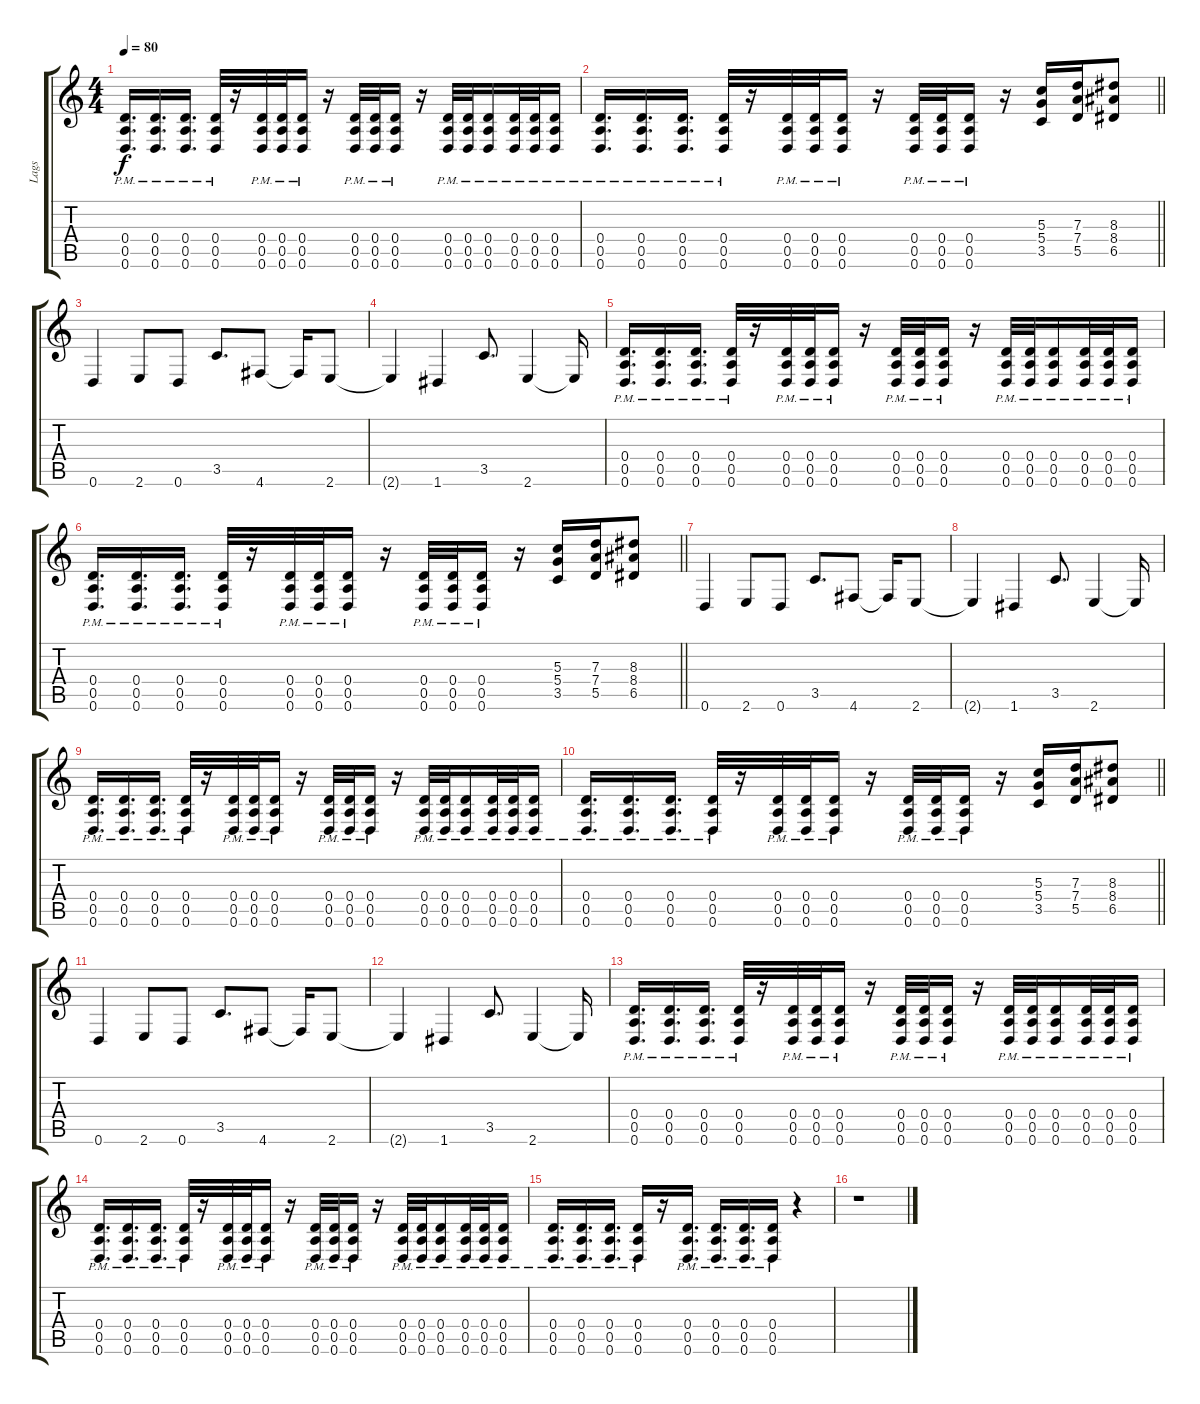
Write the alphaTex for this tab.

\track ("Lags" "Lags") {instrument distortionguitar}
\staff {score tabs}
\tuning (E4 B3 G3 D3 A2 D2) {hide}
\ts (4 4)
\tempo 80
\clef g2
\ks c
(0.4{pm} 0.5{pm} 0.6{pm}).16{d dy f} (0.4{pm} 0.5{pm} 0.6{pm}).16{d} (0.4{pm} 0.5{pm} 0.6{pm}).16{d} (0.4{pm} 0.5{pm} 0.6{pm}).32 r.16 (0.4{pm} 0.5{pm} 0.6{pm}).32 (0.4{pm} 0.5{pm} 0.6{pm}).32 (0.4{pm} 0.5{pm} 0.6{pm}).16 r.16 (0.4{pm} 0.5{pm} 0.6{pm}).32 (0.4{pm} 0.5{pm} 0.6{pm}).32 (0.4{pm} 0.5{pm} 0.6{pm}).16 r.16 (0.4{pm} 0.5{pm} 0.6{pm}).32 (0.4{pm} 0.5{pm} 0.6{pm}).32 (0.4{pm} 0.5{pm} 0.6{pm}).16 (0.4{pm} 0.5{pm} 0.6{pm}).32 (0.4{pm} 0.5{pm} 0.6{pm}).32 (0.4{pm} 0.5{pm} 0.6{pm}).16 |
\barLineRight lightlight
(0.4{pm} 0.5{pm} 0.6{pm}).16{d} (0.4{pm} 0.5{pm} 0.6{pm}).16{d} (0.4{pm} 0.5{pm} 0.6{pm}).16{d} (0.4{pm} 0.5{pm} 0.6{pm}).32 r.16 (0.4{pm} 0.5{pm} 0.6{pm}).32 (0.4{pm} 0.5{pm} 0.6{pm}).32 (0.4{pm} 0.5{pm} 0.6{pm}).16 r.16 (0.4{pm} 0.5{pm} 0.6{pm}).32 (0.4{pm} 0.5{pm} 0.6{pm}).32 (0.4{pm} 0.5{pm} 0.6{pm}).16 r.16 (5.3 5.4 3.5).16 (7.3 7.4 5.5).16 (8.3 8.4 6.5).8 |
0.6.4 2.6.8 0.6.8 3.5.8{d} 4.6.8 4.6{t}.16 2.6.8 |
2.6{t}.4 1.6.4 3.5.8{d} 2.6.4 2.6{t}.16 |
(0.4{pm} 0.5{pm} 0.6{pm}).16{d} (0.4{pm} 0.5{pm} 0.6{pm}).16{d} (0.4{pm} 0.5{pm} 0.6{pm}).16{d} (0.4{pm} 0.5{pm} 0.6{pm}).32 r.16 (0.4{pm} 0.5{pm} 0.6{pm}).32 (0.4{pm} 0.5{pm} 0.6{pm}).32 (0.4{pm} 0.5{pm} 0.6{pm}).16 r.16 (0.4{pm} 0.5{pm} 0.6{pm}).32 (0.4{pm} 0.5{pm} 0.6{pm}).32 (0.4{pm} 0.5{pm} 0.6{pm}).16 r.16 (0.4{pm} 0.5{pm} 0.6{pm}).32 (0.4{pm} 0.5{pm} 0.6{pm}).32 (0.4{pm} 0.5{pm} 0.6{pm}).16 (0.4{pm} 0.5{pm} 0.6{pm}).32 (0.4{pm} 0.5{pm} 0.6{pm}).32 (0.4{pm} 0.5{pm} 0.6{pm}).16 |
\barLineRight lightlight
(0.4{pm} 0.5{pm} 0.6{pm}).16{d} (0.4{pm} 0.5{pm} 0.6{pm}).16{d} (0.4{pm} 0.5{pm} 0.6{pm}).16{d} (0.4{pm} 0.5{pm} 0.6{pm}).32 r.16 (0.4{pm} 0.5{pm} 0.6{pm}).32 (0.4{pm} 0.5{pm} 0.6{pm}).32 (0.4{pm} 0.5{pm} 0.6{pm}).16 r.16 (0.4{pm} 0.5{pm} 0.6{pm}).32 (0.4{pm} 0.5{pm} 0.6{pm}).32 (0.4{pm} 0.5{pm} 0.6{pm}).16 r.16 (5.3 5.4 3.5).16 (7.3 7.4 5.5).16 (8.3 8.4 6.5).8 |
0.6.4 2.6.8 0.6.8 3.5.8{d} 4.6.8 4.6{t}.16 2.6.8 |
2.6{t}.4 1.6.4 3.5.8{d} 2.6.4 2.6{t}.16 |
(0.4{pm} 0.5{pm} 0.6{pm}).16{d} (0.4{pm} 0.5{pm} 0.6{pm}).16{d} (0.4{pm} 0.5{pm} 0.6{pm}).16{d} (0.4{pm} 0.5{pm} 0.6{pm}).32 r.16 (0.4{pm} 0.5{pm} 0.6{pm}).32 (0.4{pm} 0.5{pm} 0.6{pm}).32 (0.4{pm} 0.5{pm} 0.6{pm}).16 r.16 (0.4{pm} 0.5{pm} 0.6{pm}).32 (0.4{pm} 0.5{pm} 0.6{pm}).32 (0.4{pm} 0.5{pm} 0.6{pm}).16 r.16 (0.4{pm} 0.5{pm} 0.6{pm}).32 (0.4{pm} 0.5{pm} 0.6{pm}).32 (0.4{pm} 0.5{pm} 0.6{pm}).16 (0.4{pm} 0.5{pm} 0.6{pm}).32 (0.4{pm} 0.5{pm} 0.6{pm}).32 (0.4{pm} 0.5{pm} 0.6{pm}).16 |
\barLineRight lightlight
(0.4{pm} 0.5{pm} 0.6{pm}).16{d} (0.4{pm} 0.5{pm} 0.6{pm}).16{d} (0.4{pm} 0.5{pm} 0.6{pm}).16{d} (0.4{pm} 0.5{pm} 0.6{pm}).32 r.16 (0.4{pm} 0.5{pm} 0.6{pm}).32 (0.4{pm} 0.5{pm} 0.6{pm}).32 (0.4{pm} 0.5{pm} 0.6{pm}).16 r.16 (0.4{pm} 0.5{pm} 0.6{pm}).32 (0.4{pm} 0.5{pm} 0.6{pm}).32 (0.4{pm} 0.5{pm} 0.6{pm}).16 r.16 (5.3 5.4 3.5).16 (7.3 7.4 5.5).16 (8.3 8.4 6.5).8 |
0.6.4 2.6.8 0.6.8 3.5.8{d} 4.6.8 4.6{t}.16 2.6.8 |
2.6{t}.4 1.6.4 3.5.8{d} 2.6.4 2.6{t}.16 |
(0.4{pm} 0.5{pm} 0.6{pm}).16{d} (0.4{pm} 0.5{pm} 0.6{pm}).16{d} (0.4{pm} 0.5{pm} 0.6{pm}).16{d} (0.4{pm} 0.5{pm} 0.6{pm}).32 r.16 (0.4{pm} 0.5{pm} 0.6{pm}).32 (0.4{pm} 0.5{pm} 0.6{pm}).32 (0.4{pm} 0.5{pm} 0.6{pm}).16 r.16 (0.4{pm} 0.5{pm} 0.6{pm}).32 (0.4{pm} 0.5{pm} 0.6{pm}).32 (0.4{pm} 0.5{pm} 0.6{pm}).16 r.16 (0.4{pm} 0.5{pm} 0.6{pm}).32 (0.4{pm} 0.5{pm} 0.6{pm}).32 (0.4{pm} 0.5{pm} 0.6{pm}).16 (0.4{pm} 0.5{pm} 0.6{pm}).32 (0.4{pm} 0.5{pm} 0.6{pm}).32 (0.4{pm} 0.5{pm} 0.6{pm}).16 |
(0.4{pm} 0.5{pm} 0.6{pm}).16{d} (0.4{pm} 0.5{pm} 0.6{pm}).16{d} (0.4{pm} 0.5{pm} 0.6{pm}).16{d} (0.4{pm} 0.5{pm} 0.6{pm}).32 r.16 (0.4{pm} 0.5{pm} 0.6{pm}).32 (0.4{pm} 0.5{pm} 0.6{pm}).32 (0.4{pm} 0.5{pm} 0.6{pm}).16 r.16 (0.4{pm} 0.5{pm} 0.6{pm}).32 (0.4{pm} 0.5{pm} 0.6{pm}).32 (0.4{pm} 0.5{pm} 0.6{pm}).16 r.16 (0.4{pm} 0.5{pm} 0.6{pm}).32 (0.4{pm} 0.5{pm} 0.6{pm}).32 (0.4{pm} 0.5{pm} 0.6{pm}).16 (0.4{pm} 0.5{pm} 0.6{pm}).32 (0.4{pm} 0.5{pm} 0.6{pm}).32 (0.4{pm} 0.5{pm} 0.6{pm}).16 |
(0.4{pm} 0.5{pm} 0.6{pm}).16{d} (0.4{pm} 0.5{pm} 0.6{pm}).16{d} (0.4{pm} 0.5{pm} 0.6{pm}).16{d} (0.4{pm} 0.5{pm} 0.6{pm}).16 r.16 (0.4{pm} 0.5{pm} 0.6{pm}).16{d} (0.4{pm} 0.5{pm} 0.6{pm}).16{d} (0.4{pm} 0.5{pm} 0.6{pm}).16{d} (0.4{pm} 0.5{pm} 0.6{pm}).16 r.4 |
r.1
